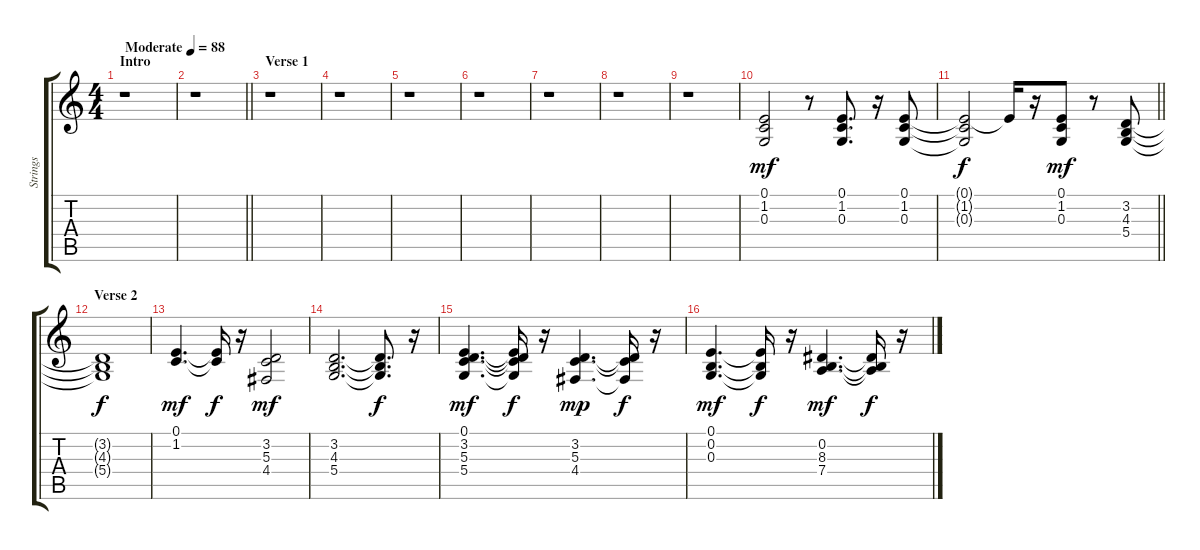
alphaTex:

\track ("Strings" "Strings") {instrument synthstrings1}
\staff {score tabs}
\tuning (E4 B3 G3 D3 A2 E2) {hide}
\ts (4 4)
\section ("" "Intro")
\tempo (88 "Moderate")
\clef g2
\ks c
r.1{dy mf instrument synthstrings1} |
\barLineRight lightlight
r.1 |
\section ("" "Verse 1")
r.1 |
r.1 |
r.1 |
r.1 |
r.1 |
r.1 |
r.1 |
(0.1 1.2 0.3).2 r.8 (0.1 1.2 0.3).8{d} r.16 (0.1 1.2 0.3).8 |
\barLineRight lightlight
(0.1{t} 1.2{t} 0.3{t}).2{dy f} 0.1{t}.16 r.16 (0.1 1.2 0.3).8{dy mf} r.8 (3.2 4.3 5.4).8 |
\section ("" "Verse 2")
(3.2{t} 4.3{t} 5.4{t}).1{dy f} |
(0.1 1.2).4{d dy mf} (0.1{t} 1.2{t}).16{dy f} r.16 (3.2 5.3 4.4).2{dy mf} |
(3.2 4.3 5.4).2{d} (3.2{t} 4.3{t} 5.4{t}).8{d dy f} r.16 |
(0.1 3.2 5.3 5.4).4{d dy mf} (0.1{t} 3.2{t} 5.3{t} 5.4{t}).16{dy f} r.16 (3.2 5.3 4.4).4{d dy mp} (3.2{t} 5.3{t} 4.4{t}).16{dy f} r.16 |
(0.1 0.2 0.3).4{d dy mf} (0.1{t} 0.2{t} 0.3{t}).16{dy f} r.16 (0.2 8.3 7.4).4{d dy mf} (0.2{t} 8.3{t} 7.4{t}).16{dy f} r.16
